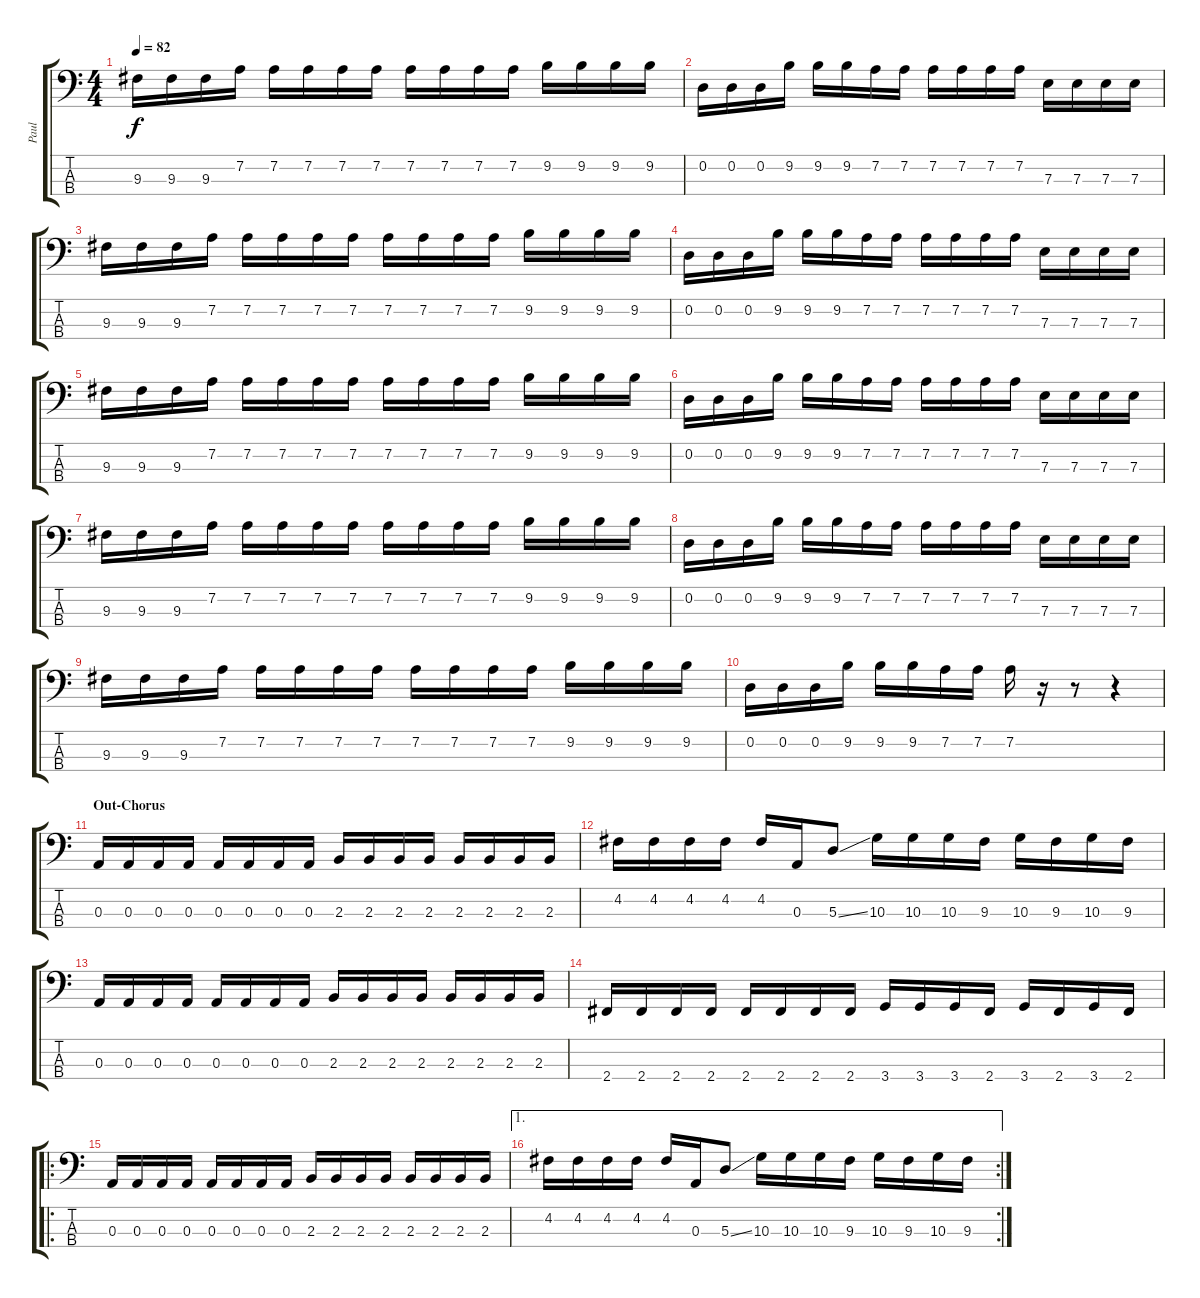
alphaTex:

\track ("Paul" "Paul") {instrument electricbasspick}
\staff {score tabs}
\tuning (G2 D2 A1 E1) {hide}
\ts (4 4)
\tempo 82
\clef f4
\ks c
9.3.16{dy f} 9.3.16 9.3.16 7.2.16 7.2.16 7.2.16 7.2.16 7.2.16 7.2.16 7.2.16 7.2.16 7.2.16 9.2.16 9.2.16 9.2.16 9.2.16 |
0.2.16 0.2.16 0.2.16 9.2.16 9.2.16 9.2.16 7.2.16 7.2.16 7.2.16 7.2.16 7.2.16 7.2.16 7.3.16 7.3.16 7.3.16 7.3.16 |
9.3.16 9.3.16 9.3.16 7.2.16 7.2.16 7.2.16 7.2.16 7.2.16 7.2.16 7.2.16 7.2.16 7.2.16 9.2.16 9.2.16 9.2.16 9.2.16 |
0.2.16 0.2.16 0.2.16 9.2.16 9.2.16 9.2.16 7.2.16 7.2.16 7.2.16 7.2.16 7.2.16 7.2.16 7.3.16 7.3.16 7.3.16 7.3.16 |
9.3.16 9.3.16 9.3.16 7.2.16 7.2.16 7.2.16 7.2.16 7.2.16 7.2.16 7.2.16 7.2.16 7.2.16 9.2.16 9.2.16 9.2.16 9.2.16 |
0.2.16 0.2.16 0.2.16 9.2.16 9.2.16 9.2.16 7.2.16 7.2.16 7.2.16 7.2.16 7.2.16 7.2.16 7.3.16 7.3.16 7.3.16 7.3.16 |
9.3.16 9.3.16 9.3.16 7.2.16 7.2.16 7.2.16 7.2.16 7.2.16 7.2.16 7.2.16 7.2.16 7.2.16 9.2.16 9.2.16 9.2.16 9.2.16 |
0.2.16 0.2.16 0.2.16 9.2.16 9.2.16 9.2.16 7.2.16 7.2.16 7.2.16 7.2.16 7.2.16 7.2.16 7.3.16 7.3.16 7.3.16 7.3.16 |
9.3.16 9.3.16 9.3.16 7.2.16 7.2.16 7.2.16 7.2.16 7.2.16 7.2.16 7.2.16 7.2.16 7.2.16 9.2.16 9.2.16 9.2.16 9.2.16 |
0.2.16 0.2.16 0.2.16 9.2.16 9.2.16 9.2.16 7.2.16 7.2.16 7.2.16 r.16 r.8 r.4 |
\section ("" "Out-Chorus")
0.3.16 0.3.16 0.3.16 0.3.16 0.3.16 0.3.16 0.3.16 0.3.16 2.3.16 2.3.16 2.3.16 2.3.16 2.3.16 2.3.16 2.3.16 2.3.16 |
4.2.16 4.2.16 4.2.16 4.2.16 4.2.16 0.3.16 5.3{ss}.8 10.3.16 10.3.16 10.3.16 9.3.16 10.3.16 9.3.16 10.3.16 9.3.16 |
0.3.16 0.3.16 0.3.16 0.3.16 0.3.16 0.3.16 0.3.16 0.3.16 2.3.16 2.3.16 2.3.16 2.3.16 2.3.16 2.3.16 2.3.16 2.3.16 |
2.4.16 2.4.16 2.4.16 2.4.16 2.4.16 2.4.16 2.4.16 2.4.16 3.4.16 3.4.16 3.4.16 2.4.16 3.4.16 2.4.16 3.4.16 2.4.16 |
\ro
0.3.16 0.3.16 0.3.16 0.3.16 0.3.16 0.3.16 0.3.16 0.3.16 2.3.16 2.3.16 2.3.16 2.3.16 2.3.16 2.3.16 2.3.16 2.3.16 |
\ae 1
\rc 2
4.2.16 4.2.16 4.2.16 4.2.16 4.2.16 0.3.16 5.3{ss}.8 10.3.16 10.3.16 10.3.16 9.3.16 10.3.16 9.3.16 10.3.16 9.3.16
